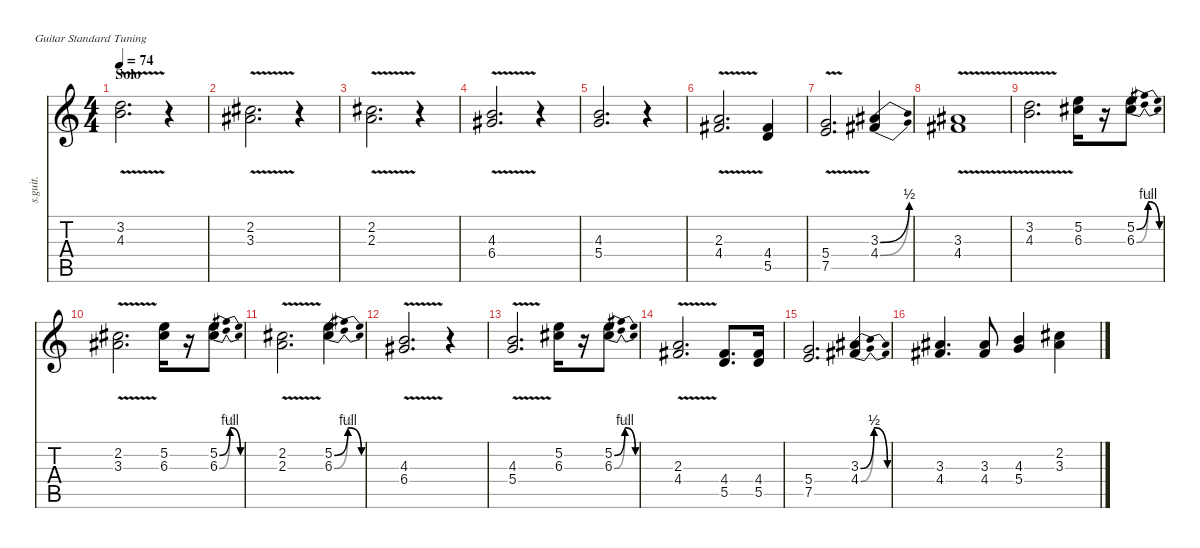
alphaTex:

\defaultSystemsLayout 4
\hideDynamics
\bracketExtendMode nobrackets
\track ("Felder, Walsh - Lead Guitars" "s.guit.") {instrument distortionguitar}
\staff {score tabs}
\tuning (E4 B3 G3 D3 A2 E2)
\ts (4 4)
\section ("" "Solo")
\tempo 74
\clef g2
\ks c
(3.2{v} 4.3{v}).2{d lyrics (0 "") lyrics (1 "") lyrics (2 "") lyrics (3 "") lyrics (4 "") dy f} r.4 |
(2.2{v acc #} 3.3{v acc #}).2{d lyrics (0 "") lyrics (1 "") lyrics (2 "") lyrics (3 "") lyrics (4 "")} r.4 |
(2.2{v acc #} 2.3{v}).2{d lyrics (0 "") lyrics (1 "") lyrics (2 "") lyrics (3 "") lyrics (4 "")} r.4 |
(4.3{v} 6.4{v acc #}).2{d lyrics (0 "") lyrics (1 "") lyrics (2 "") lyrics (3 "") lyrics (4 "")} r.4 |
(4.3 5.4).2{d lyrics (0 "") lyrics (1 "") lyrics (2 "") lyrics (3 "") lyrics (4 "")} r.4 |
(2.3{v} 4.4{v acc #}).2{d lyrics (0 "") lyrics (1 "") lyrics (2 "") lyrics (3 "") lyrics (4 "")} (4.4{acc #} 5.5).4{lyrics (0 "") lyrics (1 "") lyrics (2 "") lyrics (3 "") lyrics (4 "")} |
(5.4{v} 7.5{v}).2{d lyrics (0 "") lyrics (1 "") lyrics (2 "") lyrics (3 "") lyrics (4 "")} (3.3{be (bend 0 0 15 2) acc #} 4.4{be (bend 0 0 15 2) acc #}).4{lyrics (0 "") lyrics (1 "") lyrics (2 "") lyrics (3 "") lyrics (4 "")} |
(3.3{v acc #} 4.4{v acc #}).1{lyrics (0 "") lyrics (1 "") lyrics (2 "") lyrics (3 "") lyrics (4 "")} |
(3.2{v} 4.3{v}).2{d lyrics (0 "") lyrics (1 "") lyrics (2 "") lyrics (3 "") lyrics (4 "")} (5.2 6.3{acc #}).16{lyrics (0 "") lyrics (1 "") lyrics (2 "") lyrics (3 "") lyrics (4 "")} r.16 (5.2{be (bendrelease 0 0 30 4 30 4 60 0)} 6.3{be (bendrelease 0 0 30 2 30 2 60 0) acc #}).8{lyrics (0 "") lyrics (1 "") lyrics (2 "") lyrics (3 "") lyrics (4 "")} |
(2.2{v acc #} 3.3{v acc #}).2{d lyrics (0 "") lyrics (1 "") lyrics (2 "") lyrics (3 "") lyrics (4 "")} (5.2 6.3{acc #}).16{lyrics (0 "") lyrics (1 "") lyrics (2 "") lyrics (3 "") lyrics (4 "")} r.16 (5.2{be (bendrelease 0 0 30 4 30 4 60 0)} 6.3{be (bendrelease 0 0 30 2 30 2 60 0) acc #}).8{lyrics (0 "") lyrics (1 "") lyrics (2 "") lyrics (3 "") lyrics (4 "")} |
(2.2{v acc #} 2.3{v}).2{d lyrics (0 "") lyrics (1 "") lyrics (2 "") lyrics (3 "") lyrics (4 "")} (5.2{be (bendrelease 0 0 30 4 30 4 60 0)} 6.3{be (bendrelease 0 0 30 2 30 2 60 0) acc #}).4{lyrics (0 "") lyrics (1 "") lyrics (2 "") lyrics (3 "") lyrics (4 "")} |
(4.3{v} 6.4{v acc #}).2{d lyrics (0 "") lyrics (1 "") lyrics (2 "") lyrics (3 "") lyrics (4 "")} r.4 |
(4.3{v} 5.4{v}).2{d lyrics (0 "") lyrics (1 "") lyrics (2 "") lyrics (3 "") lyrics (4 "")} (5.2 6.3{acc #}).16{lyrics (0 "") lyrics (1 "") lyrics (2 "") lyrics (3 "") lyrics (4 "")} r.16 (5.2{be (bendrelease 0 0 30 4 30 4 60 0)} 6.3{be (bendrelease 0 0 30 2 30 2 60 0) acc #}).8{lyrics (0 "") lyrics (1 "") lyrics (2 "") lyrics (3 "") lyrics (4 "")} |
(2.3{v} 4.4{v acc #}).2{d lyrics (0 "") lyrics (1 "") lyrics (2 "") lyrics (3 "") lyrics (4 "")} (4.4{acc #} 5.5).8{d lyrics (0 "") lyrics (1 "") lyrics (2 "") lyrics (3 "") lyrics (4 "")} (4.4{acc #} 5.5).16{lyrics (0 "") lyrics (1 "") lyrics (2 "") lyrics (3 "") lyrics (4 "")} |
(5.4 7.5).2{d lyrics (0 "") lyrics (1 "") lyrics (2 "") lyrics (3 "") lyrics (4 "")} (3.3{be (bendrelease 0 0 30 2 30 2 60 0) acc #} 4.4{be (bendrelease 0 0 30 2 30 2 60 0) acc #}).4{lyrics (0 "") lyrics (1 "") lyrics (2 "") lyrics (3 "") lyrics (4 "")} |
(3.3{acc #} 4.4{acc #}).4{d lyrics (0 "") lyrics (1 "") lyrics (2 "") lyrics (3 "") lyrics (4 "")} (3.3{acc #} 4.4{acc #}).8{lyrics (0 "") lyrics (1 "") lyrics (2 "") lyrics (3 "") lyrics (4 "")} (4.3 5.4).4{lyrics (0 "") lyrics (1 "") lyrics (2 "") lyrics (3 "") lyrics (4 "")} (2.2{acc #} 3.3{acc #}).4{lyrics (0 "") lyrics (1 "") lyrics (2 "") lyrics (3 "") lyrics (4 "")}
